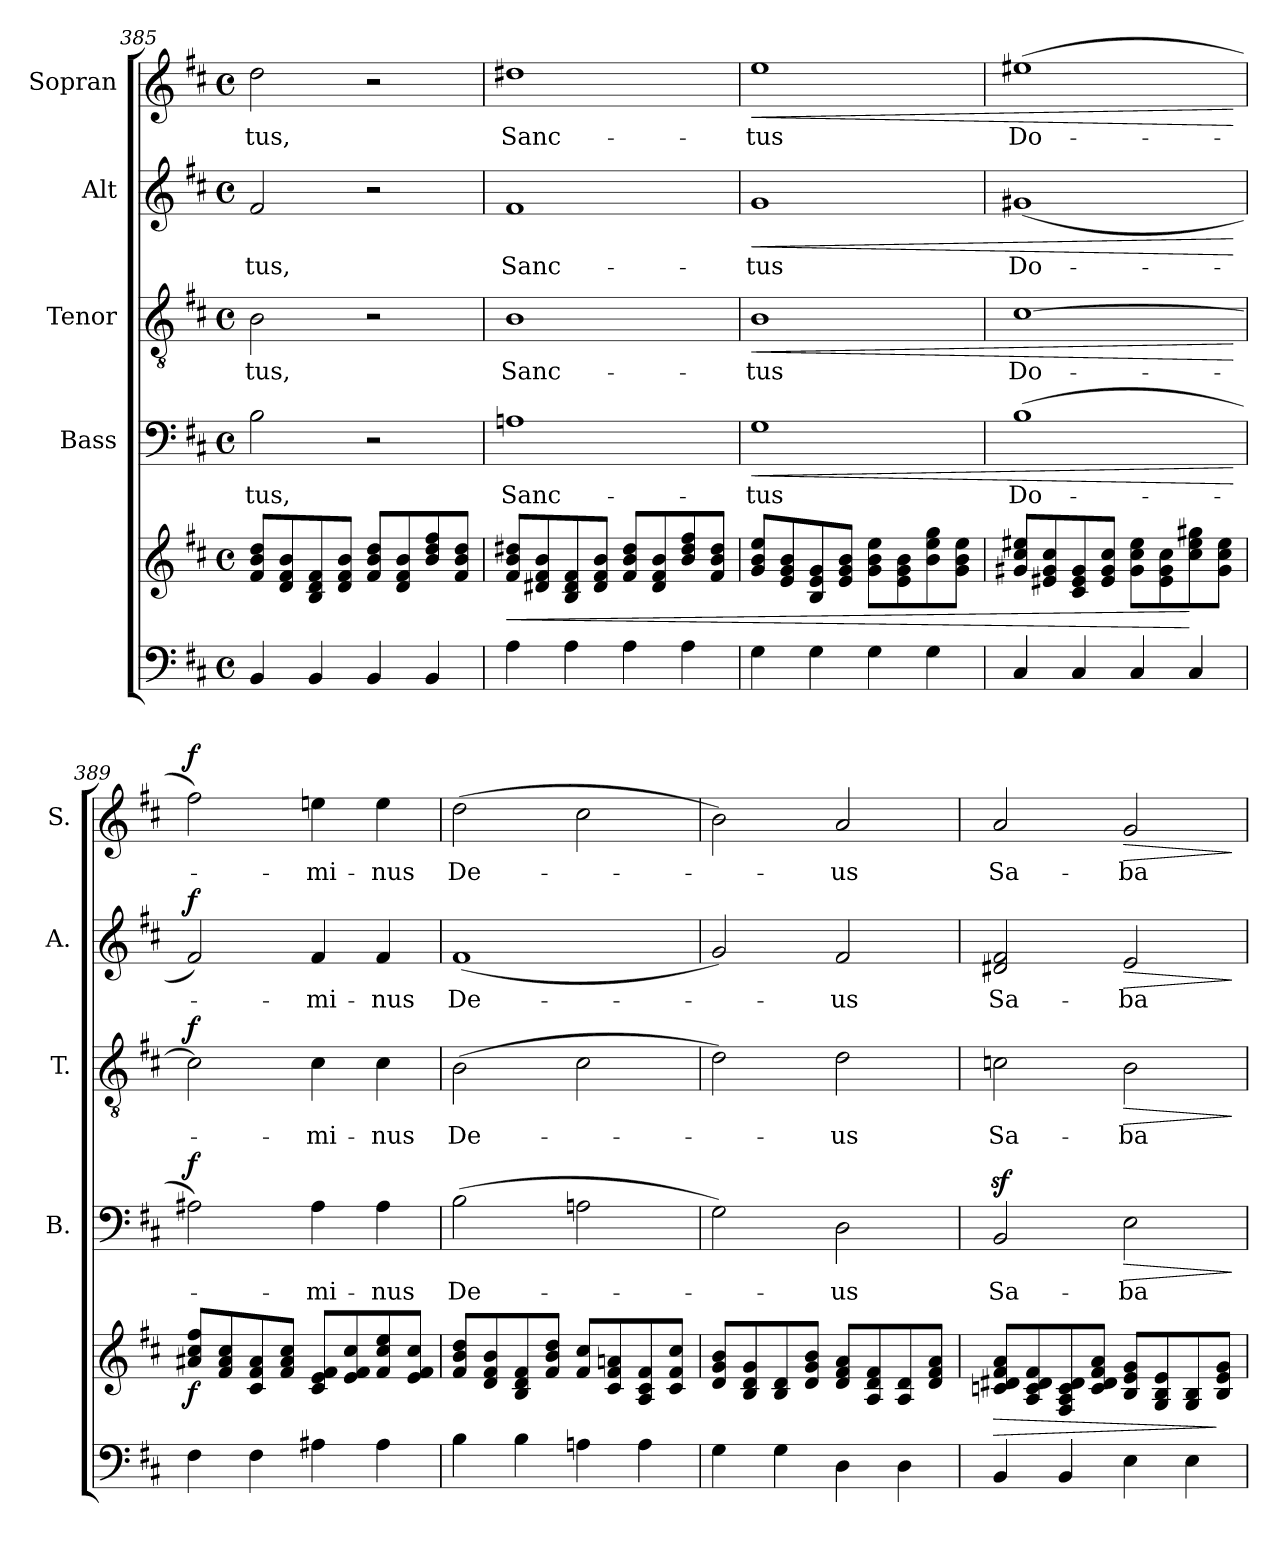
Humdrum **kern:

**kern	**kern	**dynam	**kern	**text	**dynam	**kern	**text	**dynam	**kern	**text	**dynam	**kern	**text	**dynam
*part5	*part5	*part5	*part4	*part4	*part4	*part3	*part3	*part3	*part2	*part2	*part2	*part1	*part1	*part1
*staff6	*staff5	*staff5/6	*staff4	*staff4	*staff4	*staff3	*staff3	*staff3	*staff2	*staff2	*staff2	*staff1	*staff1	*staff1
*	*	*	*I"Bass	*	*	*I"Tenor	*	*	*I"Alt	*	*	*I"Sopran	*	*
*	*	*	*I'B.	*	*	*I'T.	*	*	*I'A.	*	*	*I'S.	*	*
!!LO:LB:g=z
*clefF4	*clefG2	*	*clefF4	*	*	*clefGv2	*	*	*clefG2	*	*	*clefG2	*	*
*k[f#c#]	*k[f#c#]	*	*k[f#c#]	*	*	*k[f#c#]	*	*	*k[f#c#]	*	*	*k[f#c#]	*	*
*D:	*D:	*	*D:	*	*	*D:	*	*	*D:	*	*	*D:	*	*
*M4/4	*M4/4	*	*M4/4	*	*	*M4/4	*	*	*M4/4	*	*	*M4/4	*	*
*met(c)	*met(c)	*	*met(c)	*	*	*met(c)	*	*	*met(c)	*	*	*met(c)	*	*
=385	=385	=385	=385	=385	=385	=385	=385	=385	=385	=385	=385	=385	=385	=385
!	!	!	!	!LO:LY:b	!	!	!LO:LY:b	!	!	!LO:LY:b	!	!	!LO:LY:b	!
4BB/	8f#/ 8b/ 8dd/L	.	2B\	-tus,	.	2B\	-tus,	.	2f#/	-tus,	.	2dd\	-tus,	.
.	8d/ 8f#/ 8b/	.	.	.	.	.	.	.	.	.	.	.	.	.
4BB/	8B/ 8d/ 8f#/	.	.	.	.	.	.	.	.	.	.	.	.	.
.	8d/ 8f#/ 8b/J	.	.	.	.	.	.	.	.	.	.	.	.	.
4BB/	8f#/ 8b/ 8dd/L	.	2r	.	.	2r	.	.	2r	.	.	2r	.	.
.	8d/ 8f#/ 8b/	.	.	.	.	.	.	.	.	.	.	.	.	.
4BB/	8b/ 8dd/ 8ff#/	.	.	.	.	.	.	.	.	.	.	.	.	.
.	8f#/ 8b/ 8dd/J	.	.	.	.	.	.	.	.	.	.	.	.	.
=386	=386	=386	=386	=386	=386	=386	=386	=386	=386	=386	=386	=386	=386	=386
!	!	!LO:HP:b	!	!LO:LY:b	!	!	!LO:LY:b	!	!	!LO:LY:b	!	!	!LO:LY:b	!
4A\	8f#/ 8b/ 8dd#X/L	<	1An	Sanc-	.	1B	Sanc-	.	1f#	Sanc-	.	1dd#X	Sanc-	.
.	8d#X/ 8f#/ 8b/	.	.	.	.	.	.	.	.	.	.	.	.	.
4A\	8B/ 8d#/ 8f#/	.	.	.	.	.	.	.	.	.	.	.	.	.
.	8d#/ 8f#/ 8b/J	.	.	.	.	.	.	.	.	.	.	.	.	.
4A\	8f#/ 8b/ 8dd#/L	.	.	.	.	.	.	.	.	.	.	.	.	.
.	8d#/ 8f#/ 8b/	.	.	.	.	.	.	.	.	.	.	.	.	.
4A\	8b/ 8dd#/ 8ff#/	.	.	.	.	.	.	.	.	.	.	.	.	.
.	8f#/ 8b/ 8dd#/J	.	.	.	.	.	.	.	.	.	.	.	.	.
=387	=387	=387	=387	=387	=387	=387	=387	=387	=387	=387	=387	=387	=387	=387
!	!	!	!	!LO:LY:b	!LO:HP:b	!	!LO:LY:b	!LO:HP:b	!	!LO:LY:b	!LO:HP:b	!	!LO:LY:b	!LO:HP:b
4G\	8g/ 8b/ 8ee/L	.	1G	-tus	<	1B	-tus	<	1g	-tus	<	1ee	-tus	<
.	8e/ 8g/ 8b/	.	.	.	.	.	.	.	.	.	.	.	.	.
4G\	8B/ 8e/ 8g/	.	.	.	.	.	.	.	.	.	.	.	.	.
.	8e/ 8g/ 8b/J	.	.	.	.	.	.	.	.	.	.	.	.	.
4G\	8g\ 8b\ 8ee\L	.	.	.	.	.	.	.	.	.	.	.	.	.
.	8e\ 8g\ 8b\	.	.	.	.	.	.	.	.	.	.	.	.	.
4G\	8b\ 8ee\ 8gg\	.	.	.	.	.	.	.	.	.	.	.	.	.
.	8g\ 8b\ 8ee\J	.	.	.	.	.	.	.	.	.	.	.	.	.
=388	=388	=388	=388	=388	=388	=388	=388	=388	=388	=388	=388	=388	=388	=388
!	!	!	!	!LO:LY:b	!	!	!LO:LY:b	!	!	!LO:LY:b	!	!	!LO:LY:b	!
4C#/	8g#X/ 8cc#/ 8ee#X/L	.	(>1B	Do-	.	[1c#	Do-	.	(<1g#X	Do-	.	(>1ee#X	Do-	.
.	8e#X/ 8g#/ 8cc#/	.	.	.	.	.	.	.	.	.	.	.	.	.
4C#/	8c#/ 8e#/ 8g#/	.	.	.	.	.	.	.	.	.	.	.	.	.
.	8e#/ 8g#/ 8cc#/J	.	.	.	.	.	.	.	.	.	.	.	.	.
4C#/	8g#\ 8cc#\ 8ee#\L	.	.	.	.	.	.	.	.	.	.	.	.	.
.	8e#\ 8g#\ 8cc#\	.	.	.	.	.	.	.	.	.	.	.	.	.
4C#/	8cc#\ 8ee#\ 8gg#X\	[	.	.	.	.	.	.	.	.	.	.	.	.
.	8g#\ 8cc#\ 8ee#\J	.	.	.	.	.	.	.	.	.	.	.	.	.
.	.	.	.	.	[	.	.	[	.	.	[	.	.	[
=389	=389	=389	=389	=389	=389	=389	=389	=389	=389	=389	=389	=389	=389	=389
!	!	!LO:DY:b	!	!	!LO:DY:a	!	!	!LO:DY:a	!	!	!LO:DY:a	!	!	!LO:DY:a
4F#\	8a#X/ 8cc#/ 8ff#/L	f	2A#X\)	.	f	2c#\]	.	f	2f#/)	.	f	2ff#\)	.	f
.	8f#/ 8a#/ 8cc#/	.	.	.	.	.	.	.	.	.	.	.	.	.
4F#\	8c#/ 8f#/ 8a#/	.	.	.	.	.	.	.	.	.	.	.	.	.
.	8f#/ 8a#/ 8cc#/J	.	.	.	.	.	.	.	.	.	.	.	.	.
!	!	!	!	!LO:LY:b	!	!	!LO:LY:b	!	!	!LO:LY:b	!	!	!LO:LY:b	!
4A#X\	8c#/ 8e/ 8f#/L	.	4A#\	-mi-	.	4c#\	-mi-	.	4f#/	-mi-	.	4een\	-mi-	.
.	8e/ 8f#/ 8cc#/	.	.	.	.	.	.	.	.	.	.	.	.	.
!	!	!	!	!LO:LY:b	!	!	!LO:LY:b	!	!	!LO:LY:b	!	!	!LO:LY:b	!
4A#\	8f#/ 8cc#/ 8ee/	.	4A#\	-nus	.	4c#\	-nus	.	4f#/	-nus	.	4ee\	-nus	.
.	8e/ 8f#/ 8cc#/J	.	.	.	.	.	.	.	.	.	.	.	.	.
=390	=390	=390	=390	=390	=390	=390	=390	=390	=390	=390	=390	=390	=390	=390
!	!	!	!	!LO:LY:b	!	!	!LO:LY:b	!	!	!LO:LY:b	!	!	!LO:LY:b	!
4B\	8f#/ 8b/ 8dd/L	.	(>2B\	De-	.	(>2B\	De-	.	(<1f#	De-	.	(>2dd\	De-	.
.	8d/ 8f#/ 8b/	.	.	.	.	.	.	.	.	.	.	.	.	.
4B\	8B/ 8d/ 8f#/	.	.	.	.	.	.	.	.	.	.	.	.	.
.	8f#/ 8b/ 8dd/J	.	.	.	.	.	.	.	.	.	.	.	.	.
4An\	8f#/ 8cc#/L	.	2An\	.	.	2c#\	.	.	.	.	.	2cc#\	.	.
.	8c#/ 8f#/ 8an/	.	.	.	.	.	.	.	.	.	.	.	.	.
4A\	8A/ 8c#/ 8f#/	.	.	.	.	.	.	.	.	.	.	.	.	.
.	8c#/ 8f#/ 8cc#/J	.	.	.	.	.	.	.	.	.	.	.	.	.
=391	=391	=391	=391	=391	=391	=391	=391	=391	=391	=391	=391	=391	=391	=391
4G\	8d/ 8g/ 8b/L	.	2G\)	.	.	2d\)	.	.	2g/)	.	.	2b\)	.	.
.	8B/ 8d/ 8g/	.	.	.	.	.	.	.	.	.	.	.	.	.
4G\	8B/ 8d/	.	.	.	.	.	.	.	.	.	.	.	.	.
.	8d/ 8g/ 8b/J	.	.	.	.	.	.	.	.	.	.	.	.	.
!	!	!	!	!LO:LY:b	!	!	!LO:LY:b	!	!	!LO:LY:b	!	!	!LO:LY:b	!
4D\	8d/ 8f#/ 8a/L	.	2D\	-us	.	2d\	-us	.	2f#/	-us	.	2a/	-us	.
.	8A/ 8d/ 8f#/	.	.	.	.	.	.	.	.	.	.	.	.	.
4D\	8A/ 8d/	.	.	.	.	.	.	.	.	.	.	.	.	.
.	8d/ 8f#/ 8a/J	.	.	.	.	.	.	.	.	.	.	.	.	.
!!LO:PB:g=z
=392	=392	=392	=392	=392	=392	=392	=392	=392	=392	=392	=392	=392	=392	=392
!	!	!LO:HP:b	!	!LO:LY:b	!	!	!LO:LY:b	!	!	!LO:LY:b	!	!	!LO:LY:b	!
4BB/	8cn/ 8d#X/ 8f#/ 8a/L	>	2BBz>/	Sa-	.	2cn\	Sa-	.	2d#X/ 2f#/	Sa-	.	2a/	Sa-	.
.	8A/ 8c/ 8d#/ 8f#/	.	.	.	.	.	.	.	.	.	.	.	.	.
4BB/	8F#/ 8A/ 8c/ 8d#/	.	.	.	.	.	.	.	.	.	.	.	.	.
.	8c/ 8d#/ 8f#/ 8a/J	.	.	.	.	.	.	.	.	.	.	.	.	.
!	!	!	!	!LO:LY:b	!LO:HP:b	!	!LO:LY:b	!LO:HP:b	!	!LO:LY:b	!LO:HP:b	!	!LO:LY:b	!LO:HP:b
4E\	8B/ 8e/ 8g/L	.	2E\	-ba-	>	2B\	-ba-	>	2e/	-ba-	>	2g/	-ba-	>
.	8G/ 8B/ 8e/	.	.	.	.	.	.	.	.	.	.	.	.	.
4E\	8G/ 8B/	.	.	.	.	.	.	.	.	.	.	.	.	.
.	8B/ 8e/ 8g/J	]	.	.	.	.	.	.	.	.	.	.	.	.
.	.	.	.	.	]	.	.	]	.	.	]	.	.	]
=	=	=	=	=	=	=	=	=	=	=	=	=	=	=
*-	*-	*-	*-	*-	*-	*-	*-	*-	*-	*-	*-	*-	*-	*-
